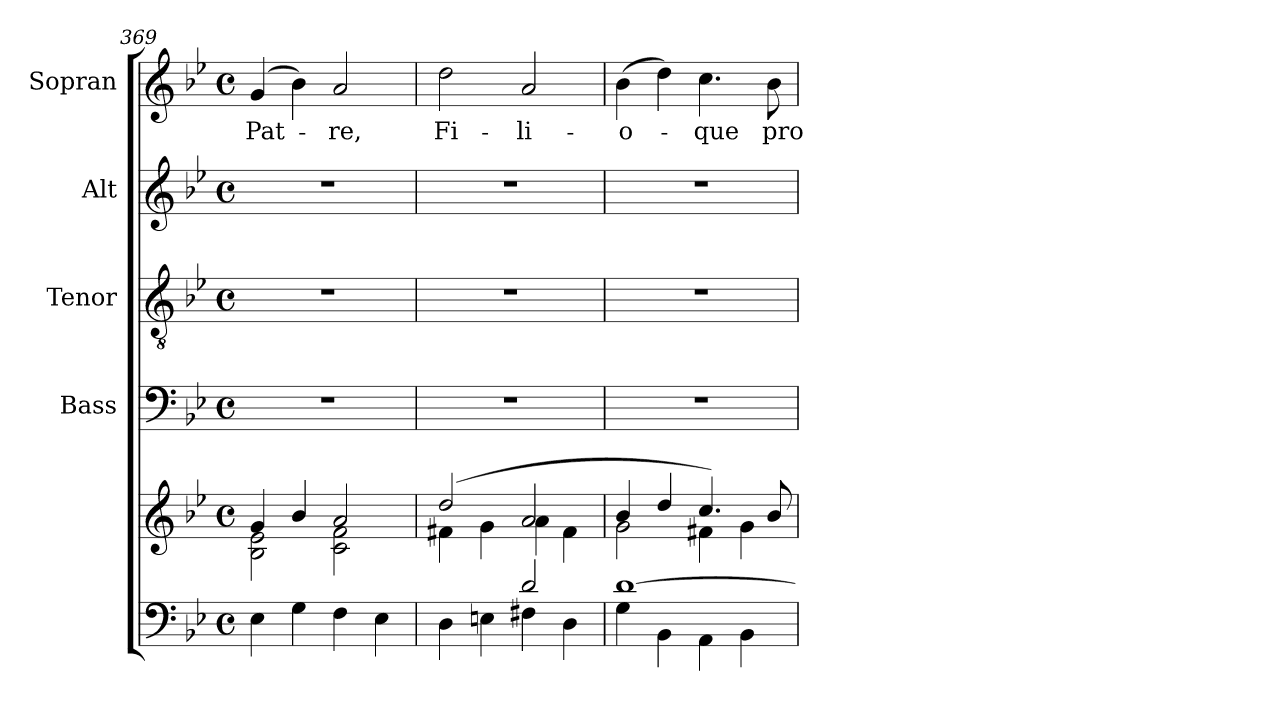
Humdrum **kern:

**kern	**kern	**kern	**kern	**kern	**kern	**text
*part5	*part5	*part4	*part3	*part2	*part1	*part1
*staff6	*staff5	*staff4	*staff3	*staff2	*staff1	*staff1
*	*	*I"Bass	*I"Tenor	*I"Alt	*I"Sopran	*
*	*	*I'B.	*I'T.	*I'A.	*I'S.	*
*clefF4	*clefG2	*clefF4	*clefGv2	*clefG2	*clefG2	*
*k[b-e-]	*k[b-e-]	*k[b-e-]	*k[b-e-]	*k[b-e-]	*k[b-e-]	*
*B-:	*B-:	*B-:	*B-:	*B-:	*B-:	*
*M4/4	*M4/4	*M4/4	*M4/4	*M4/4	*M4/4	*
*met(c)	*met(c)	*met(c)	*met(c)	*met(c)	*met(c)	*
=369	=369	=369	=369	=369	=369	=369
*	*^	*	*	*	*	*
!	!	!	!	!	!	!	!LO:LY:b
4E-\	4g/	2B-\ 2e-\	1r	1r	1r	(4g/	Pat-
4G\	4b-/	.	.	.	.	4b-\)	.
!	!	!	!	!	!	!	!LO:LY:b
4F\	2a/	2c\ 2f\	.	.	.	2a/	-re,
4E-\	.	.	.	.	.	.	.
=370	=370	=370	=370	=370	=370	=370	=370
*^	*	*	*	*	*	*	*
!	!	!	!	!	!	!	!	!LO:LY:b
2ryy	4D\	(2dd/	4f#X\	1r	1r	1r	2dd\	Fi-
.	4En\	.	4g\	.	.	.	.	.
!	!	!	!	!	!	!	!	!LO:LY:b
2d/	4F#X\	2a/	4a\	.	.	.	2a/	-li-
.	4D\	.	4f#\	.	.	.	.	.
=371	=371	=371	=371	=371	=371	=371	=371	=371
!	!	!	!	!	!	!	!	!LO:LY:b
[>1d	4G\	4b-/	2g\	1r	1r	1r	(>4b-\	-o-
.	4BB-\	4dd/	.	.	.	.	4dd\)	.
!	!	!	!	!	!	!	!	!LO:LY:b
.	4AA\	4.cc/)	4f#X\	.	.	.	4.cc\	-que
.	4BB-\	.	4g\	.	.	.	.	.
!	!	!	!	!	!	!	!	!LO:LY:b
.	.	8b-/	.	.	.	.	8b-\	pro-
*v	*v	*	*	*	*	*	*	*
*	*v	*v	*	*	*	*	*
=	=	=	=	=	=	=
*-	*-	*-	*-	*-	*-	*-
